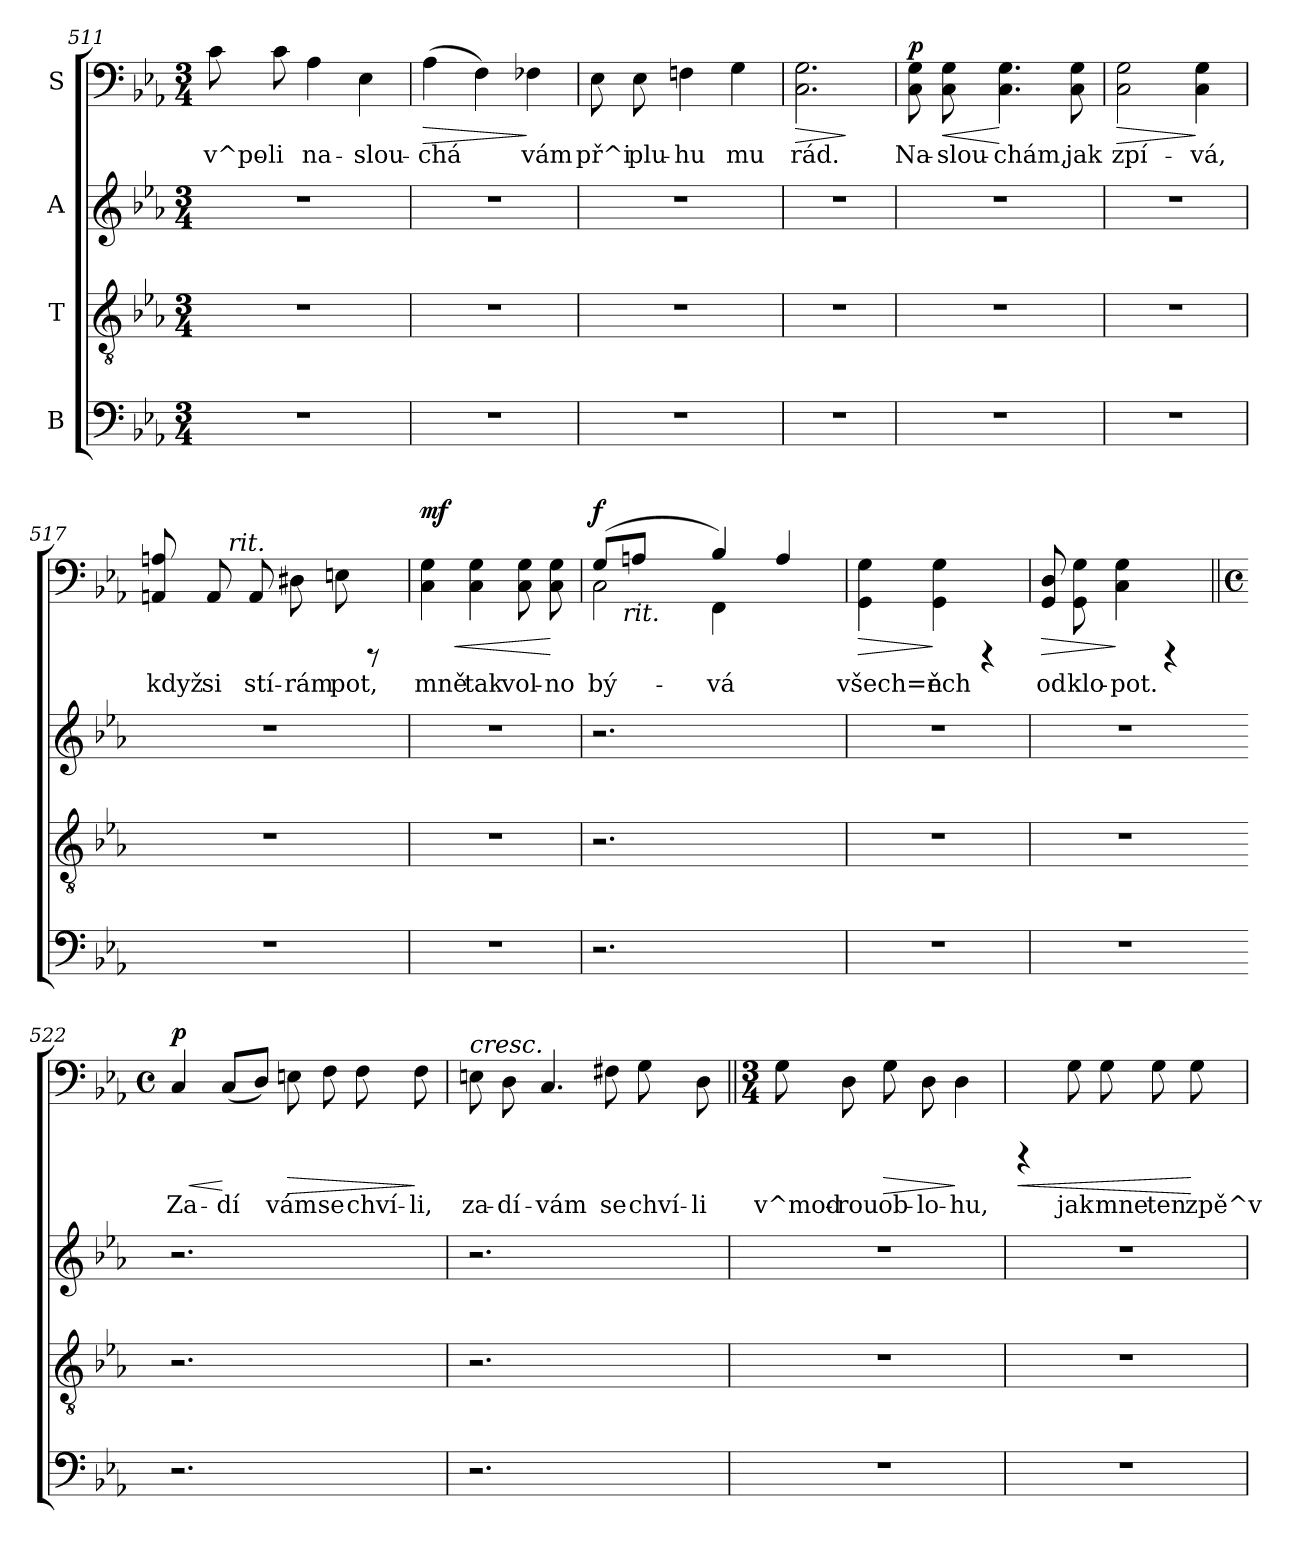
**kern	**kern	**kern	**kern	**text	**dynam
*part4	*part3	*part2	*part1	*part1	*part1
*staff4	*staff3	*staff2	*staff1	*staff1	*staff1
*I"B	*I"T	*I"A	*I"S	*	*
!!LO:PB:g=z
*clefF4	*clefGv2	*clefG2	*clefF4	*	*
*k[b-e-a-]	*k[b-e-a-]	*k[b-e-a-]	*k[b-e-a-]	*	*
*E-:	*E-:	*E-:	*E-:	*	*
*M3/4	*M3/4	*M3/4	*M3/4	*	*
=511	=511	=511	=511	=511	=511
!	!	!	!	!LO:LY:b:rj	!
2.r	2.r	2.r	8c\	v^po-	.
!	!	!	!	!LO:LY:b:rj	!
.	.	.	8c\	-li	.
!	!	!	!	!LO:LY:b:rj	!
.	.	.	4A-\	na-	.
!	!	!	!	!LO:LY:b:rj	!
.	.	.	4E-\	-slou-	.
=512	=512	=512	=512	=512	=512
!	!	!	!	!LO:LY:b:rj	!LO:HP:b
2.r	2.r	2.r	(>4A-\	-chá-	>
!	!	!	!	!LO:LY:b:rj	!
.	.	.	4F\)	--	.
!	!	!	!	!LO:LY:b:rj	!
.	.	.	4F-X\	-vám	]
=513	=513	=513	=513	=513	=513
!	!	!	!	!LO:LY:b:rj	!
2.r	2.r	2.r	8E-\	př^i	.
!	!	!	!	!LO:LY:b:rj	!
.	.	.	8E-\	plu-	.
!	!	!	!	!LO:LY:b:rj	!
.	.	.	4Fn\	-hu	.
!	!	!	!	!LO:LY:b:rj	!
.	.	.	4G\	mu	.
=514	=514	=514	=514	=514	=514
!	!	!	!	!LO:LY:b:rj	!LO:HP:b
2.r	2.r	2.r	2.G\ 2.C\	rád.	>
.	.	.	.	.	]
=515	=515	=515	=515	=515	=515
!	!	!	!	!LO:LY:b:rj	!LO:DY:a
2.r	2.r	2.r	8G\ 8C\	Na-	p
!	!	!	!	!LO:LY:b:rj	!LO:HP:b
.	.	.	8G\ 8C\	-slou-	<
!	!	!	!	!LO:LY:b:rj	!
.	.	.	4.G\ 4.C\	-chám,	[
!	!	!	!	!LO:LY:b:rj	!
.	.	.	8G\ 8C\	jak	.
=516	=516	=516	=516	=516	=516
!	!	!	!	!LO:LY:b:rj	!LO:HP:b
2.r	2.r	2.r	2G\ 2C\	zpí-	>
!	!	!	!	!LO:LY:b:rj	!
.	.	.	4G\ 4C\	-vá,	]
!!LO:LB:g=z
=517	=517	=517	=517	=517	=517
!	!	!	!	!LO:LY:b:rj	!
*	*	*	*^	*	*
2.r	2.r	2.r	8An/ 8AAn/	8.ryy	když	.
!	!	!	!	!	!LO:LY:b:rj	!
.	.	.	8AA/	.	si	.
!	!	!	!	!LO:TX:a:i:t=rit.	!	!
.	.	.	.	2ryy	.	.
!	!	!	!	!	!LO:LY:b:rj	!
.	.	.	8AA/	.	stí-	.
!	!	!	!	!	!LO:LY:b:rj	!
.	.	.	8D#X\	.	-rám	.
!	!	!	!	!	!LO:LY:b:rj	!
.	.	.	8En\	.	pot,	.
.	.	.	8rCCC	.	.	.
.	.	.	.	16ryy	.	.
=518	=518	=518	=518	=518	=518	=518
!	!	!	!	!	!LO:LY:b:rj	!LO:HP:b
!	!	!	!	!	!	!LO:DY:n=1:a
*	*	*	*v	*v	*	*
2.r	2.r	2.r	4G\ 4C\	mně	< mf
!	!	!	!	!LO:LY:b:rj	!
.	.	.	4G\ 4C\	tak	.
!	!	!	!	!LO:LY:b:rj	!
.	.	.	8G\ 8C\	vol-	.
!	!	!	!	!LO:LY:b:rj	!
.	.	.	8G\ 8C\	-no	[
=519	=519	=519	=519	=519	=519
*	*	*	*^	*	*
!	!	!	!	!	!LO:LY:b:rj	!LO:DY:a
*	*	*	*	*^	*	*
2.r	2.r	2.r	2C\	(>8G/L	16..ryy	bý-	f
!	!	!	!	!	!LO:TX:b:i:t=rit.	!	!
.	.	.	.	.	2ryy	.	.
!	!	!	!	!	!	!LO:LY:b:rj	!
.	.	.	.	8An/J	.	--	.
.	.	.	.	4ryy	.	.	.
!	!	!	!	!	!	!LO:LY:b:rj	!
!	!	!	!	!	!	!LO:LY:b:rj	!
.	.	.	4B-/)	4FF\	.	-vá	.
.	.	.	.	.	4ryy	.	.
4ryy	4ryy	4ryy	4A/	4ryy	.	.	.
.	.	.	.	.	8ryy	.	.
.	.	.	.	.	64ryy	.	.
=520	=520	=520	=520	=520	=520	=520	=520
!	!	!	!	!	!	!LO:LY:b:rj	!LO:HP:b
*	*	*	*v	*v	*v	*	*
2.r	2.r	2.r	4G\ 4GG\	všech=n	>
!	!	!	!	!LO:LY:b:rj	!
.	.	.	4G\ 4GG\	ěch	]
.	.	.	4rCCC	.	.
=521	=521	=521	=521	=521	=521
!	!	!	!	!LO:LY:b:rj	!LO:HP:b
2.r	2.r	2.r	8D/ 8GG/	od	>
!	!	!	!	!LO:LY:b:rj	!
.	.	.	8G\ 8GG\	klo-	.
!	!	!	!	!LO:LY:b:rj	!
.	.	.	4G\ 4C\	-pot.	]
.	.	.	4rCCC	.	.
!!LO:LB:g=z
=522	=522	=522	=522||	=522||	=522||
*	*	*	*M4/4	*	*
*	*	*	*met(c)	*	*
!	!	!	!	!LO:LY:b:rj	!LO:HP:b
!	!	!	!	!	!LO:DY:n=1:a
2.r	2.r	2.r	4C/	Za-	< p
!	!	!	!	!LO:LY:b:rj	!
.	.	.	(<8C/L	-dí-	[
!	!	!	!	!LO:LY:b:rj	!
.	.	.	8D/J)	--	.
!	!	!	!	!LO:LY:b:rj	!LO:HP:b
.	.	.	8En\	-vám	>
!	!	!	!	!LO:LY:b:rj	!
.	.	.	8F\	se	.
!	!	!	!	!LO:LY:b:rj	!
4ryy	4ryy	4ryy	8F\	chví-	.
!	!	!	!	!LO:LY:b:rj	!
.	.	.	8F\	-li,	]
=523	=523	=523	=523	=523	=523
!	!	!	!LO:TX:a:i:t=cresc.	!	!
!	!	!	!	!LO:LY:b:rj	!
2.r	2.r	2.r	8En\	za-	.
!	!	!	!	!LO:LY:b:rj	!
.	.	.	8D\	-dí-	.
!	!	!	!	!LO:LY:b:rj	!
.	.	.	4.C/	-vám	.
!	!	!	!	!LO:LY:b:rj	!
.	.	.	8F#X\	se	.
!	!	!	!	!LO:LY:b:rj	!
4ryy	4ryy	4ryy	8G\	chví-	.
!	!	!	!	!LO:LY:b:rj	!
.	.	.	8D\	-li	.
=524	=524	=524	=524||	=524||	=524||
*	*	*	*M3/4	*	*
!	!	!	!	!LO:LY:b:rj	!
2.r	2.r	2.r	8G\	v^mod-	.
!	!	!	!	!LO:LY:b:rj	!
.	.	.	8D\	-rou	.
!	!	!	!	!LO:LY:b:rj	!LO:HP:b
.	.	.	8G\	ob-	>
!	!	!	!	!LO:LY:b:rj	!
.	.	.	8D\	-lo-	.
!	!	!	!	!LO:LY:b:rj	!
.	.	.	4D\	-hu,	]
!!LO:LB:g=z
=525	=525	=525	=525	=525	=525
!	!	!	!	!	!LO:HP:b
2.r	2.r	2.r	4rCCC	.	<
!	!	!	!	!LO:LY:b:rj	!
.	.	.	8G\	jak	.
!	!	!	!	!LO:LY:b:rj	!
.	.	.	8G\	mne	.
!	!	!	!	!LO:LY:b:rj	!
.	.	.	8G\	ten	.
!	!	!	!	!LO:LY:b:rj	!
.	.	.	8G\	zpě^v	[
=	=	=	=	=	=
*-	*-	*-	*-	*-	*-
